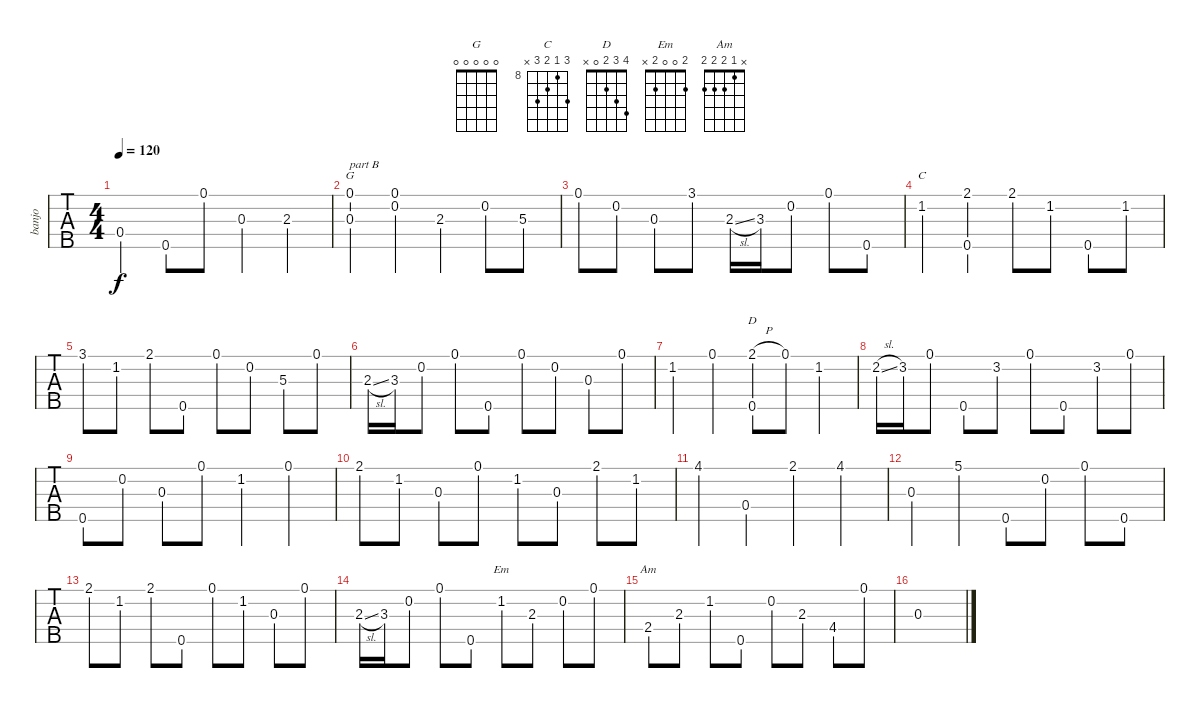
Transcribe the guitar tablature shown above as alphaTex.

\track ("banjo" "banjo") {instrument banjo}
\staff {tabs}
\tuning (D4 B3 G3 D3 G4) {hide}
\displaytranspose 12
\chord ("G" 0 0 0 0 0)
\chord ("C" 10 8 9 10 x) {firstfret 8}
\chord ("D" 4 3 2 0 x)
\chord ("Em" 2 0 0 2 x)
\chord ("Am" x 1 2 2 2)
\ts (4 4)
\tempo 120
\clef g2
\ks c
0.4.4{dy f} 0.5.8 0.1.8 0.3.4 2.3.4 |
(0.1 0.3).4{ch "G" txt "part B"} (0.1 0.2).4 2.3.4 0.2.8 5.3.8 |
0.1.8 0.2.8 0.3.8 3.1.8 2.3{sl}.16 3.3.16 0.2.8 0.1.8 0.5.8 |
1.2.4{ch "C"} (2.1 0.5).4 2.1.8 1.2.8 0.5.8 1.2.8 |
3.1.8 1.2.8 2.1.8 0.5.8 0.1.8 0.2.8 5.3.8 0.1.8 |
2.3{sl}.16 3.3.16 0.2.8 0.1.8 0.5.8 0.1.8 0.2.8 0.3.8 0.1.8 |
1.2.4 0.1.4 (2.1{h} 0.5).8{ch "D"} 0.1.8 1.2.4 |
2.2{sl}.16 3.2.16 0.1.8 0.5.8 3.2.8 0.1.8 0.5.8 3.2.8 0.1.8 |
0.5.8 0.2.8 0.3.8 0.1.8 1.2.4 0.1.4 |
2.1.8 1.2.8 0.3.8 0.1.8 1.2.8 0.3.8 2.1.8 1.2.8 |
4.1.4 0.4.4 2.1.4 4.1.4 |
0.3.4 5.1.4 0.5.8 0.2.8 0.1.8 0.5.8 |
2.1.8 1.2.8 2.1.8 0.5.8 0.1.8 1.2.8 0.3.8 0.1.8 |
2.3{sl}.16 3.3.16 0.2.8 0.1.8 0.5.8 1.2.8{ch "Em"} 2.3.8 0.2.8 0.1.8 |
2.4.8{ch "Am"} 2.3.8 1.2.8 0.5.8 0.2.8 2.3.8 4.4.8 0.1.8 |
0.3.1
